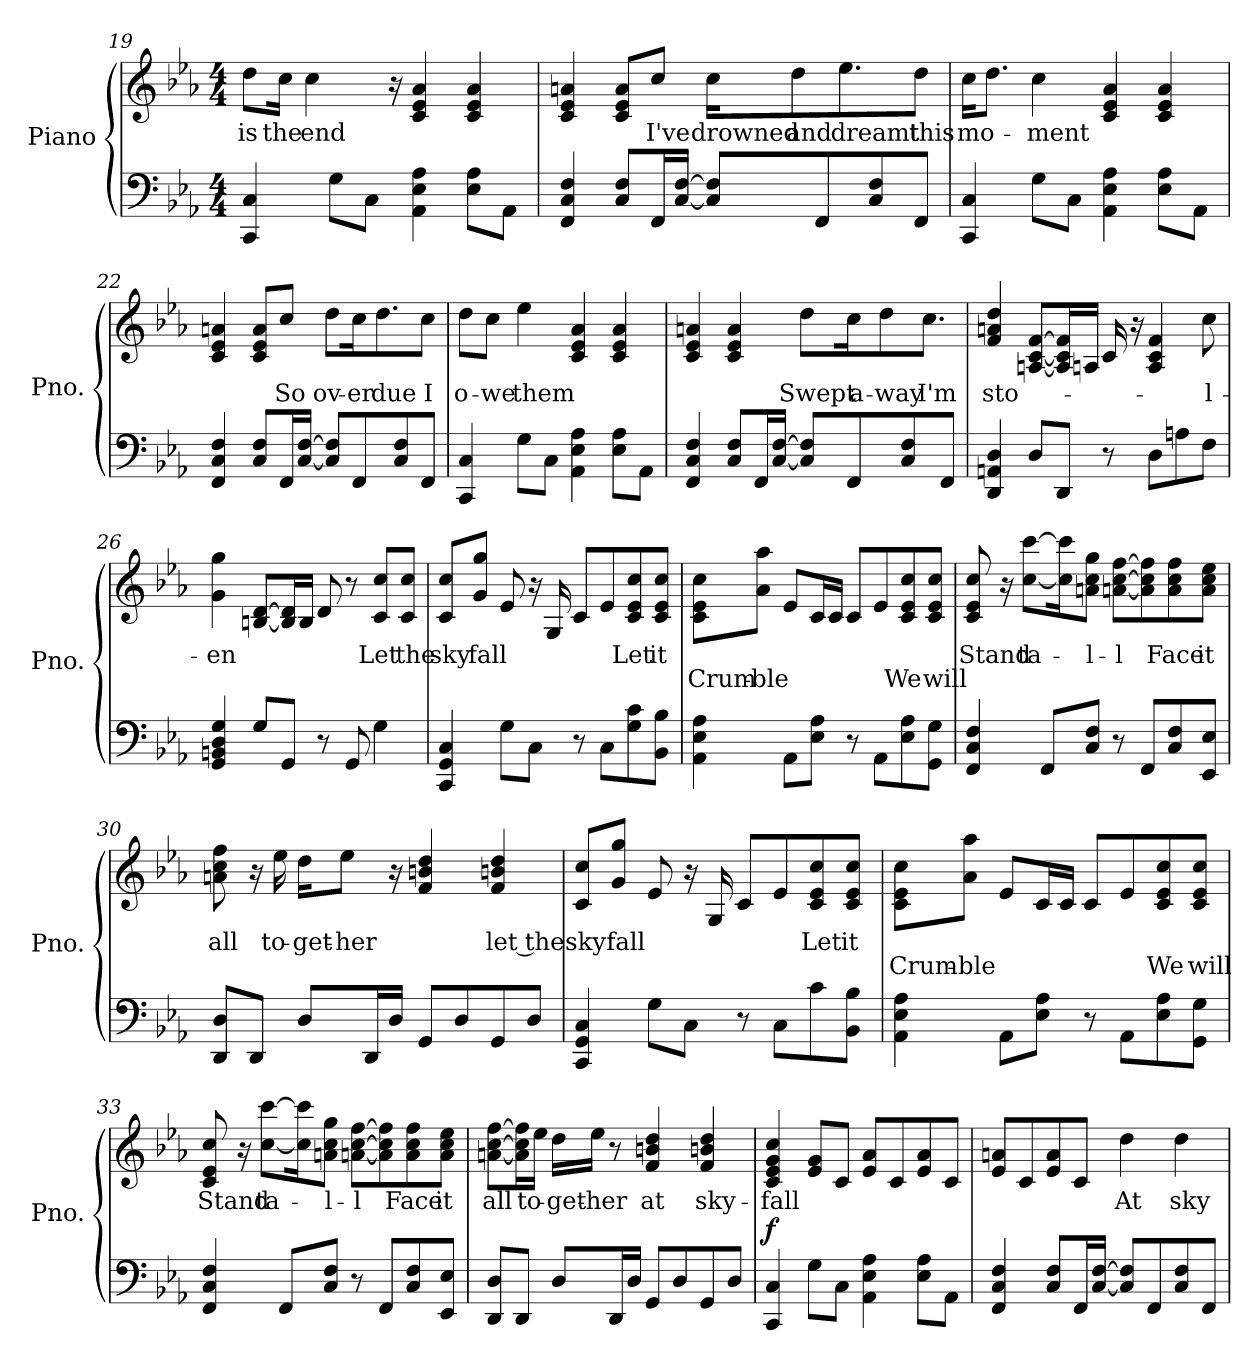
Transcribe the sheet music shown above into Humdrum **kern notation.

**kern	**kern	**text	**text	**dynam
*part1	*part1	*part1	*part1	*part1
*staff2	*staff1	*staff1	*staff1	*staff1/2
*I"Piano	*	*	*	*
*I'Pno.	*	*	*	*
*clefF4	*clefG2	*	*	*
*k[b-e-a-]	*k[b-e-a-]	*	*	*
*M4/4	*M4/4	*	*	*
=19	=19	=19	=19	=19
4CC/ 4C/	8dd\L	is	.	.
.	16cc\Jk	the	.	.
.	4cc\	end	.	.
8G\L	.	.	.	.
8C\J	.	.	.	.
.	16r	.	.	.
4AA-\ 4E-\ 4A-\	4c/ 4e-/ 4a-/	.	.	.
8E-\ 8A-\L	4c/ 4e-/ 4a-/	.	.	.
8AA-\J	.	.	.	.
!!LO:LB:g=z
=20	=20	=20	=20	=20
4FF/ 4C/ 4F/	4c/ 4e-/ 4an/	.	.	.
8C/ 8F/L	8c/ 8e-/ 8a/L	.	.	.
16FF/L	8cc/J	I've	.	.
[16C/ [16F/JJ	.	.	.	.
8C/] 8F/]L	16cc\KL	drowned	.	.
.	8dd\	and	.	.
8FF/	.	.	.	.
.	8.ee-\	dreamt	.	.
8C/ 8F/	.	.	.	.
8FF/J	8dd\J	this	.	.
=21	=21	=21	=21	=21
4CC/ 4C/	16cc\KL	mo-	.	.
.	8.dd\J	.	.	.
8G\L	4cc\	-ment	.	.
8C\J	.	.	.	.
4AA-\ 4E-\ 4A-\	4c/ 4e-/ 4a-/	.	.	.
8E-\ 8A-\L	4c/ 4e-/ 4a-/	.	.	.
8AA-\J	.	.	.	.
=22	=22	=22	=22	=22
4FF/ 4C/ 4F/	4c/ 4e-/ 4an/	.	.	.
8C/ 8F/L	8c/ 8e-/ 8a/L	.	.	.
16FF/L	8cc/J	So	.	.
[16C/ [16F/JJ	.	.	.	.
8C/] 8F/]L	8dd\L	ov-	.	.
8FF/	16cc\K	-er	.	.
.	8.dd\	due	.	.
8C/ 8F/	.	.	.	.
8FF/J	8cc\J	I	.	.
!!LO:PB:g=z
=23	=23	=23	=23	=23
4CC/ 4C/	8dd\L	o-	.	.
.	8cc\J	-we	.	.
8G\L	4ee-\	them	.	.
8C\J	.	.	.	.
4AA-\ 4E-\ 4A-\	4c/ 4e-/ 4a-/	.	.	.
8E-\ 8A-\L	4c/ 4e-/ 4a-/	.	.	.
8AA-\J	.	.	.	.
=24	=24	=24	=24	=24
4FF/ 4C/ 4F/	4c/ 4e-/ 4an/	.	.	.
8C/ 8F/L	4c/ 4e-/ 4a/	.	.	.
16FF/L	.	.	.	.
[16C/ [16F/JJ	.	.	.	.
8C/] 8F/]L	8dd\L	Swept	.	.
8FF/	16cc\K	a-	.	.
.	8dd\	way	.	.
8C/ 8F/	.	.	.	.
.	8.cc\J	I'm	.	.
8FF/J	.	.	.	.
=25	=25	=25	=25	=25
4DD/ 4AAn/ 4D/	4f/ 4an/ 4dd/	sto-	.	.
8D/L	[8An/ [8c/ [8f/L	.	.	.
8DD/J	16A/] 16c/] 16f/]L	.	.	.
.	16An/JJ	.	.	.
8r	16c/	.	.	.
.	16r	.	.	.
8D\L	4A/ 4c/ 4f/	.	.	.
8An\	.	.	.	.
8F\J	8cc\	l-	.	.
!!LO:LB:g=z
=26	=26	=26	=26	=26
4GG/ 4BBn/ 4D/ 4G/	4g\ 4gg\	-en	.	.
8G/L	[8Bn/ [8d/L	.	.	.
8GG/J	16B/] 16d/]L	.	.	.
.	16B/JJ	.	.	.
8r	8d/	.	.	.
8GG/	8r	.	.	.
4G\	8c/ 8cc/L	Let	.	.
.	8c/ 8cc/J	the	.	.
=27	=27	=27	=27	=27
4CC/ 4GG/ 4C/	8c/ 8cc/L	sky	.	.
.	8g/ 8gg/J	fall	.	.
8G\L	8e-/	.	.	.
8C\J	16r	.	.	.
.	16G/	.	.	.
8r	8c/L	.	.	.
8C\L	8e-/	.	.	.
8G\ 8c\	8c/ 8e-/ 8cc/	Let	.	.
8BB-\ 8B-\J	8c/ 8e-/ 8cc/J	it	.	.
=28	=28	=28	=28	=28
4AA-\ 4E-\ 4A-\	8c\ 8e-\ 8cc\L	.	Crum-	.
.	8a-\ 8aa-\J	.	-ble	.
8AA-\L	8e-/L	.	.	.
8E-\ 8A-\J	16c/L	.	.	.
.	16c/JJ	.	.	.
8r	8c/L	.	.	.
8AA-\L	8e-/	.	.	.
8E-\ 8A-\	8c/ 8e-/ 8cc/	.	We	.
8GG\ 8G\J	8c/ 8e-/ 8cc/J	.	will	.
!!LO:LB:g=z
=29	=29	=29	=29	=29
4FF/ 4C/ 4F/	8c/ 8e-/ 8cc/	Stand	.	.
.	16r	.	.	.
.	[8cc\ [8ccc\L	ta-	.	.
8FF/L	.	.	.	.
.	16cc\] 16ccc\]K	.	.	.
8C/ 8F/J	8an\ 8cc\ 8gg\J	l-	.	.
8r	[8an\ [8cc\ [8ff\L	-l	.	.
8FF/L	8a\] 8cc\] 8ff\]	.	.	.
8C/ 8F/	8a\ 8cc\ 8ff\	Face	.	.
8EE-/ 8E-/J	8a\ 8cc\ 8ee-\J	it	.	.
=30	=30	=30	=30	=30
8DD/ 8D/L	8an\ 8cc\ 8ff\	all	.	.
8DD/J	16r	.	.	.
.	16ee-\	to-	.	.
8D/L	16dd\KL	-get-	.	.
.	8ee-\J	-her	.	.
16DD/L	.	.	.	.
16D/JJ	16r	.	.	.
8GG/L	4f/ 4bn/ 4dd/	.	.	.
8D/	.	.	.	.
8GG/	4f/ 4bn/ 4dd/	let the	.	.
8D/J	.	.	.	.
=31	=31	=31	=31	=31
4CC/ 4GG/ 4C/	8c/ 8cc/L	sky	.	.
.	8g/ 8gg/J	fall	.	.
8G\L	8e-/	.	.	.
8C\J	16r	.	.	.
.	16G/	.	.	.
8r	8c/L	.	.	.
8C\L	8e-/	.	.	.
8c\	8c/ 8e-/ 8cc/	Let	.	.
8BB-\ 8B-\J	8c/ 8e-/ 8cc/J	it	.	.
!!LO:LB:g=z
=32	=32	=32	=32	=32
4AA-\ 4E-\ 4A-\	8c\ 8e-\ 8cc\L	.	Crum-	.
.	8a-\ 8aa-\J	.	-ble	.
8AA-\L	8e-/L	.	.	.
8E-\ 8A-\J	16c/L	.	.	.
.	16c/JJ	.	.	.
8r	8c/L	.	.	.
8AA-\L	8e-/	.	.	.
8E-\ 8A-\	8c/ 8e-/ 8cc/	.	We	.
8GG\ 8G\J	8c/ 8e-/ 8cc/J	.	will	.
=33	=33	=33	=33	=33
4FF/ 4C/ 4F/	8c/ 8e-/ 8cc/	Stand	.	.
.	16r	.	.	.
.	[8cc\ [8ccc\L	ta-	.	.
8FF/L	.	.	.	.
.	16cc\] 16ccc\]K	.	.	.
8C/ 8F/J	8an\ 8cc\ 8gg\J	-l-	.	.
8r	[8an\ [8cc\ [8ff\L	-l	.	.
8FF/L	8a\] 8cc\] 8ff\]	.	.	.
8C/ 8F/	8a\ 8cc\ 8ff\	Face	.	.
8EE-/ 8E-/J	8a\ 8cc\ 8ee-\J	it	.	.
=34	=34	=34	=34	=34
8DD/ 8D/L	[8an\ [8cc\ [8ff\L	all	.	.
8DD/J	16a\] 16cc\] 16ff\]L	.	.	.
.	16ee-\JJ	to-	.	.
8D/L	16dd\LL	-get-	.	.
.	16ee-\JJ	-her	.	.
16DD/L	8r	.	.	.
16D/JJ	.	.	.	.
8GG/L	4f/ 4bn/ 4dd/	at	.	.
8D/	.	.	.	.
8GG/	4f/ 4bn/ 4dd/	sky-	.	.
8D/J	.	.	.	.
!!LO:LB:g=z
=35	=35	=35	=35	=35
!	!	!	!	!LO:DY:a=2
4CC/ 4C/	4c/ 4e-/ 4g/ 4cc/	-fall	.	f
8G\L	8e-/ 8g/L	.	.	.
8C\J	8c/J	.	.	.
4AA-\ 4E-\ 4A-\	8e-/ 8a-/L	.	.	.
.	8c/	.	.	.
8E-\ 8A-\L	8e-/ 8a-/	.	.	.
8AA-\J	8c/J	.	.	.
=36	=36	=36	=36	=36
4FF/ 4C/ 4F/	8e-/ 8an/L	.	.	.
.	8c/	.	.	.
8C/ 8F/L	8e-/ 8a/	.	.	.
16FF/L	8c/J	.	.	.
[16C/ [16F/JJ	.	.	.	.
8C/] 8F/]L	4dd\	At	.	.
8FF/	.	.	.	.
8C/ 8F/	4dd\	sky-	.	.
8FF/J	.	.	.	.
=	=	=	=	=
*-	*-	*-	*-	*-
